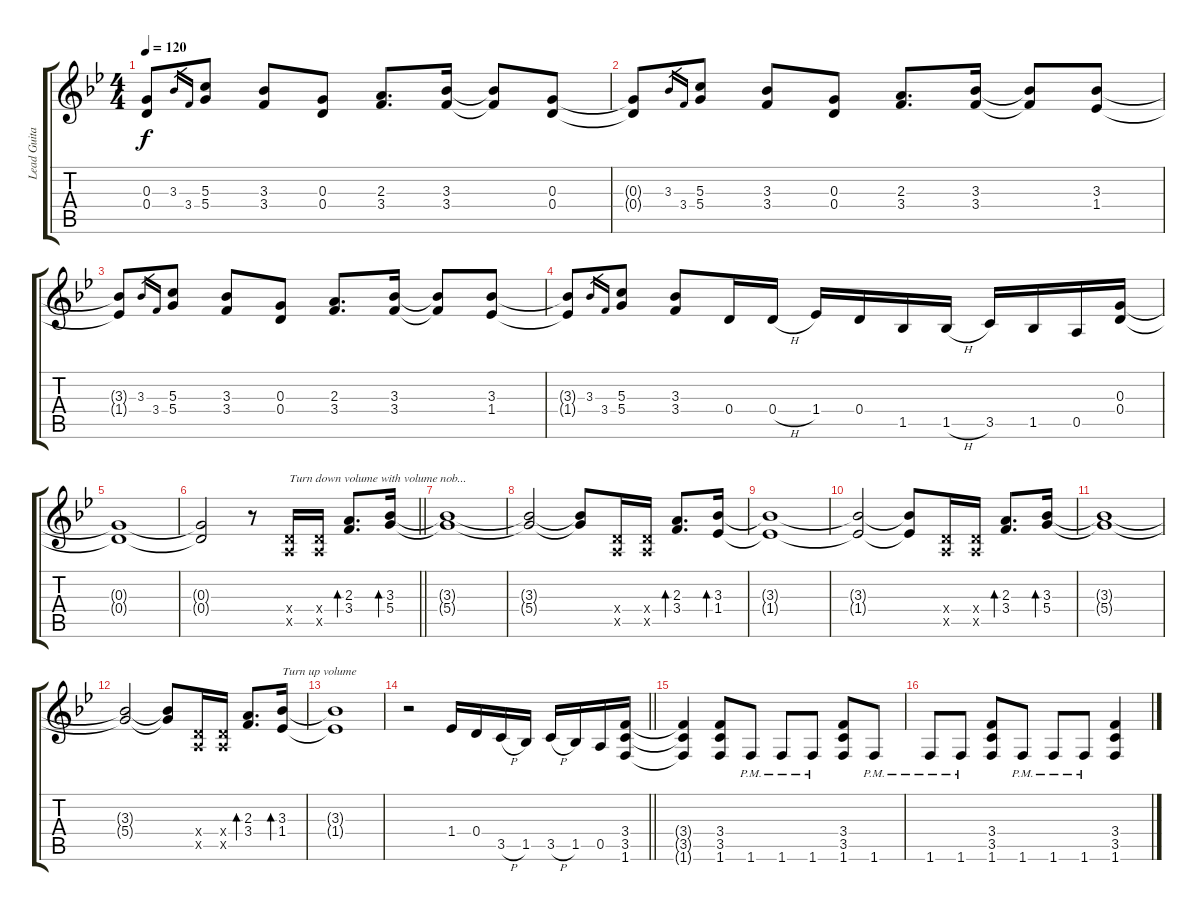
\track ("Lead Guitar" "Lead Guita") {instrument distortionguitar}
\staff {score tabs}
\tuning (E4 B3 G3 D3 A2 E2) {hide}
\ts (4 4)
\tempo 120
\clef g2
\ks gminor
(0.3{t} 0.4{t}).8{dy f} 3.3.16{gr} 3.4.16{gr} (5.3 5.4).8 (3.3 3.4).8 (0.3 0.4).8 (2.3 3.4).8{d} (3.3 3.4).16 (3.3{t} 3.4{t}).8 (0.3 0.4).8 |
(0.3{t} 0.4{t}).8 3.3.16{gr} 3.4.16{gr} (5.3 5.4).8 (3.3 3.4).8 (0.3 0.4).8 (2.3 3.4).8{d} (3.3 3.4).16 (3.3{t} 3.4{t}).8 (3.3 1.4).8 |
(3.3{t} 1.4{t}).8 3.3.16{gr} 3.4.16{gr} (5.3 5.4).8 (3.3 3.4).8 (0.3 0.4).8 (2.3 3.4).8{d} (3.3 3.4).16 (3.3{t} 3.4{t}).8 (3.3 1.4).8 |
(3.3{t} 1.4{t}).8 3.3.16{gr} 3.4.16{gr} (5.3 5.4).8 (3.3 3.4).8 0.4.16 0.4{h}.16 1.4.16 0.4.16 1.5.16 1.5{h}.16 3.5.16 1.5.16 0.5.16 (0.3 0.4).16 |
(0.3{t} 0.4{t}).1{volume 9} |
\barLineRight lightlight
(0.3{t} 0.4{t}).2 r.8 (0.4{x} 0.5{x}).16{txt "Turn down volume with volume nob..."} (0.4{x} 0.5{x}).16 (2.3 3.4).8{d bd 60} (3.3 5.4).16{bd 60} |
(3.3{t} 5.4{t}).1 |
(3.3{t} 5.4{t}).2 (3.3{t} 5.4{t}).8 (0.4{x} 0.5{x}).16 (0.4{x} 0.5{x}).16 (2.3 3.4).8{d bd 60} (3.3 1.4).16{bd 60} |
(3.3{t} 1.4{t}).1 |
(3.3{t} 1.4{t}).2 (3.3{t} 1.4{t}).8 (0.4{x} 0.5{x}).16 (0.4{x} 0.5{x}).16 (2.3 3.4).8{d bd 60} (3.3 5.4).16{bd 60} |
(3.3{t} 5.4{t}).1 |
(3.3{t} 5.4{t}).2 (3.3{t} 5.4{t}).8 (0.4{x} 0.5{x}).16 (0.4{x} 0.5{x}).16 (2.3 3.4).8{d bd 60} (3.3 1.4).16{bd 60 txt "Turn up volume" volume 14} |
(3.3{t} 1.4{t}).1 |
\barLineRight lightlight
r.2 1.4.16 0.4.16 3.5{h}.16 1.5.16 3.5{h}.16 1.5.16 0.5.16 (3.4 3.5 1.6).16 |
(3.4{t} 3.5{t} 1.6{t}).4 (3.4 3.5 1.6).8 1.6{pm}.8 1.6{pm}.8 1.6{pm}.8 (3.4 3.5 1.6).8 1.6{pm}.8 |
1.6{pm}.8 1.6{pm}.8 (3.4 3.5 1.6).8 1.6{pm}.8 1.6{pm}.8 1.6{pm}.8 (3.4 3.5 1.6).4
